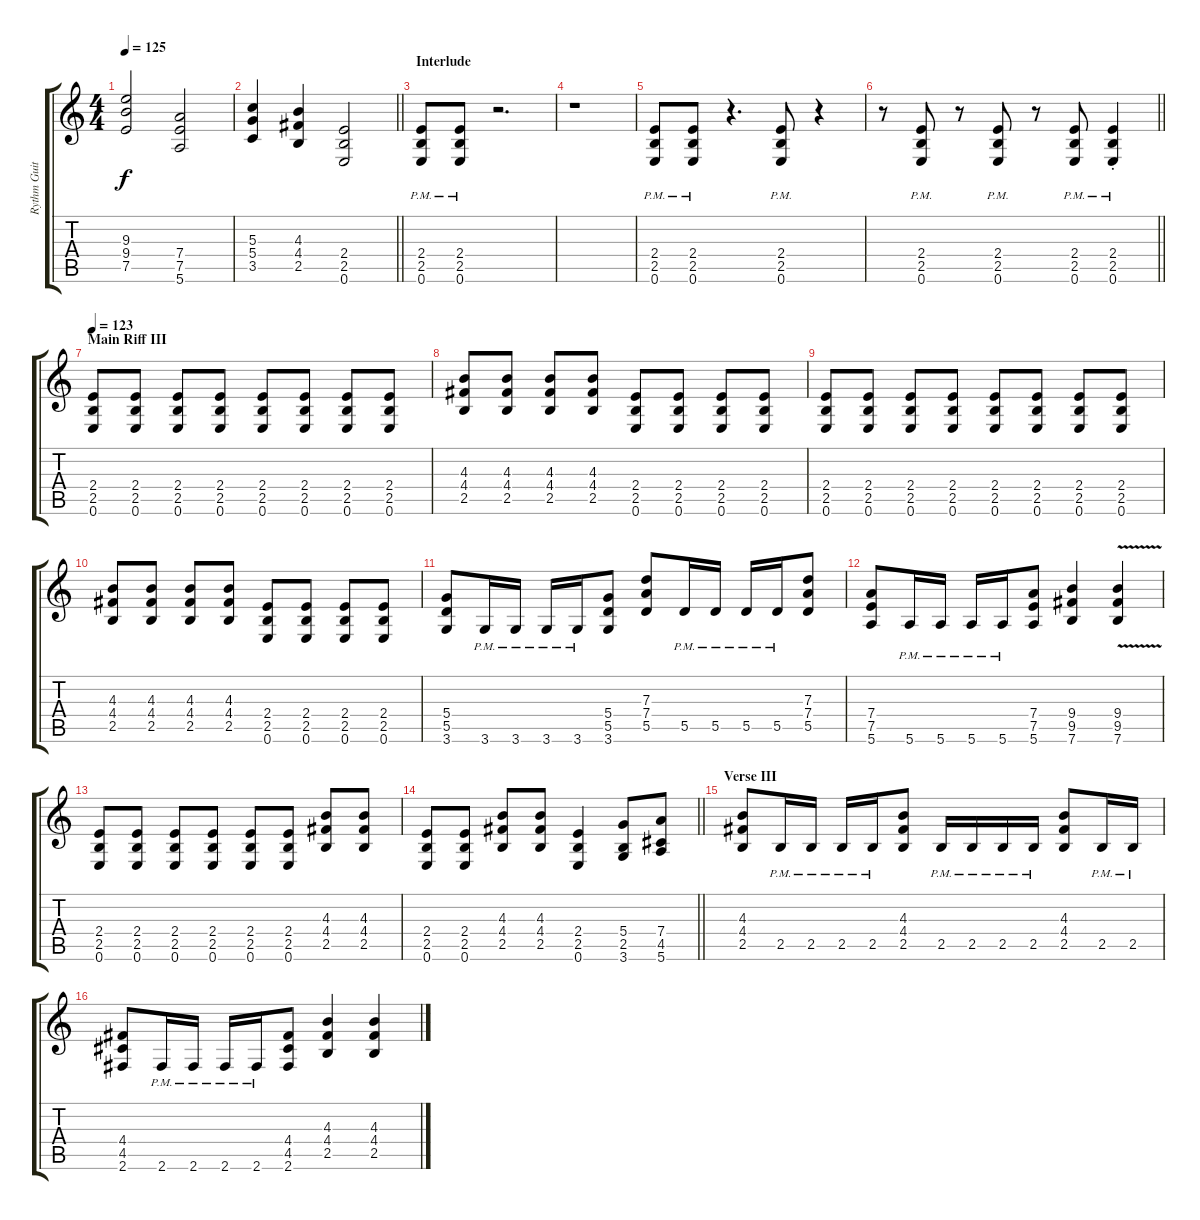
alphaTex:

\track ("Rythm Guitar I" "Rythm Guit") {instrument distortionguitar}
\staff {score tabs}
\tuning (E4 B3 G3 D3 A2 E2) {hide}
\ts (4 4)
\tempo 125
\clef g2
\ks c
(9.3 9.4 7.5).2{dy f} (7.4 7.5 5.6).2 |
\barLineRight lightlight
(5.3 5.4 3.5).4 (4.3 4.4 2.5).4 (2.4 2.5 0.6).2 |
\section ("" "Interlude")
(2.4{pm} 2.5{pm} 0.6{pm}).8{volume 12 balance 2 instrument distortionguitar} (2.4{pm} 2.5{pm} 0.6{pm}).8 r.2{d} |
r.1 |
(2.4{pm} 2.5{pm} 0.6{pm}).8 (2.4{pm} 2.5{pm} 0.6{pm}).8 r.4{d} (2.4{pm} 2.5{pm} 0.6{pm}).8 r.4 |
\barLineRight lightlight
r.8 (2.4{pm} 2.5{pm} 0.6{pm}).8 r.8 (2.4{pm} 2.5{pm} 0.6{pm}).8 r.8 (2.4{pm} 2.5{pm} 0.6{pm}).8 (2.4{pm} 2.5{pm st} 0.6{pm st}).4 |
\section ("" "Main Riff III")
\tempo 123
(2.4 2.5 0.6).8{volume 11 balance 4 instrument distortionguitar} (2.4 2.5 0.6).8 (2.4 2.5 0.6).8 (2.4 2.5 0.6).8 (2.4 2.5 0.6).8 (2.4 2.5 0.6).8 (2.4 2.5 0.6).8 (2.4 2.5 0.6).8 |
(4.3 4.4 2.5).8 (4.3 4.4 2.5).8 (4.3 4.4 2.5).8 (4.3 4.4 2.5).8 (2.4 2.5 0.6).8 (2.4 2.5 0.6).8 (2.4 2.5 0.6).8 (2.4 2.5 0.6).8 |
(2.4 2.5 0.6).8 (2.4 2.5 0.6).8 (2.4 2.5 0.6).8 (2.4 2.5 0.6).8 (2.4 2.5 0.6).8 (2.4 2.5 0.6).8 (2.4 2.5 0.6).8 (2.4 2.5 0.6).8 |
(4.3 4.4 2.5).8 (4.3 4.4 2.5).8 (4.3 4.4 2.5).8 (4.3 4.4 2.5).8 (2.4 2.5 0.6).8 (2.4 2.5 0.6).8 (2.4 2.5 0.6).8 (2.4 2.5 0.6).8 |
(5.4 5.5 3.6).8 3.6{pm}.16 3.6{pm}.16 3.6{pm}.16 3.6{pm}.16 (5.4 5.5 3.6).8 (7.3 7.4 5.5).8 5.5{pm}.16 5.5{pm}.16 5.5{pm}.16 5.5{pm}.16 (7.3 7.4 5.5).8 |
(7.4 7.5 5.6).8 5.6{pm}.16 5.6{pm}.16 5.6{pm}.16 5.6{pm}.16 (7.4 7.5 5.6).8 (9.4 9.5 7.6).4 (9.4{v} 9.5{v} 7.6{v}).4 |
(2.4 2.5 0.6).8 (2.4 2.5 0.6).8 (2.4 2.5 0.6).8 (2.4 2.5 0.6).8 (2.4 2.5 0.6).8 (2.4 2.5 0.6).8 (4.3 4.4 2.5).8 (4.3 4.4 2.5).8 |
\barLineRight lightlight
(2.4 2.5 0.6).8 (2.4 2.5 0.6).8 (4.3 4.4 2.5).8 (4.3 4.4 2.5).8 (2.4 2.5 0.6).4 (5.4 2.5 3.6).8 (7.4 4.5 5.6).8 |
\section ("" "Verse III")
(4.3 4.4 2.5).8{volume 12 balance 4 instrument distortionguitar} 2.5{pm}.16 2.5{pm}.16 2.5{pm}.16 2.5{pm}.16 (4.3 4.4 2.5).8 2.5{pm}.16 2.5{pm}.16 2.5{pm}.16 2.5{pm}.16 (4.3 4.4 2.5).8 2.5{pm}.16 2.5{pm}.16 |
(4.4 4.5 2.6).8 2.6{pm}.16 2.6{pm}.16 2.6{pm}.16 2.6{pm}.16 (4.4 4.5 2.6).8 (4.3 4.4 2.5).4 (4.3 4.4 2.5).4
